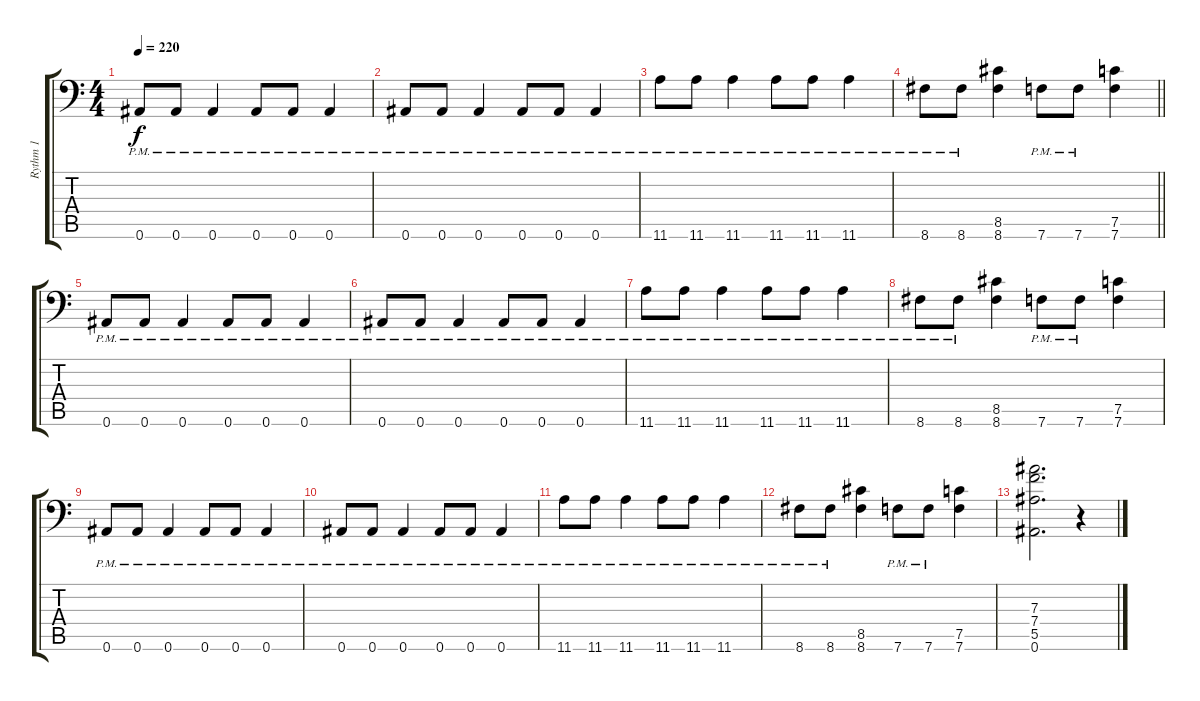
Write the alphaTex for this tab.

\track ("Rythm 1" "Rythm 1") {instrument distortionguitar}
\staff {score tabs}
\tuning (C4 G3 Eb3 Bb2 F2 Bb1) {hide}
\ts (4 4)
\tempo 220
\clef f4
\ks c
0.6{pm}.8{dy f} 0.6{pm}.8 0.6{pm}.4 0.6{pm}.8 0.6{pm}.8 0.6{pm}.4 |
0.6{pm}.8 0.6{pm}.8 0.6{pm}.4 0.6{pm}.8 0.6{pm}.8 0.6{pm}.4 |
11.6{pm}.8 11.6{pm}.8 11.6{pm}.4 11.6{pm}.8 11.6{pm}.8 11.6{pm}.4 |
\barLineRight lightlight
8.6{pm}.8 8.6{pm}.8 (8.5 8.6).4 7.6{pm}.8 7.6{pm}.8 (7.5 7.6).4 |
0.6{pm}.8 0.6{pm}.8 0.6{pm}.4 0.6{pm}.8 0.6{pm}.8 0.6{pm}.4 |
0.6{pm}.8 0.6{pm}.8 0.6{pm}.4 0.6{pm}.8 0.6{pm}.8 0.6{pm}.4 |
11.6{pm}.8 11.6{pm}.8 11.6{pm}.4 11.6{pm}.8 11.6{pm}.8 11.6{pm}.4 |
8.6{pm}.8 8.6{pm}.8 (8.5 8.6).4 7.6{pm}.8 7.6{pm}.8 (7.5 7.6).4 |
0.6{pm}.8 0.6{pm}.8 0.6{pm}.4 0.6{pm}.8 0.6{pm}.8 0.6{pm}.4 |
0.6{pm}.8 0.6{pm}.8 0.6{pm}.4 0.6{pm}.8 0.6{pm}.8 0.6{pm}.4 |
11.6{pm}.8 11.6{pm}.8 11.6{pm}.4 11.6{pm}.8 11.6{pm}.8 11.6{pm}.4 |
8.6{pm}.8 8.6{pm}.8 (8.5 8.6).4 7.6{pm}.8 7.6{pm}.8 (7.5 7.6).4 |
(7.3 7.4 5.5 0.6).2{d} r.4
